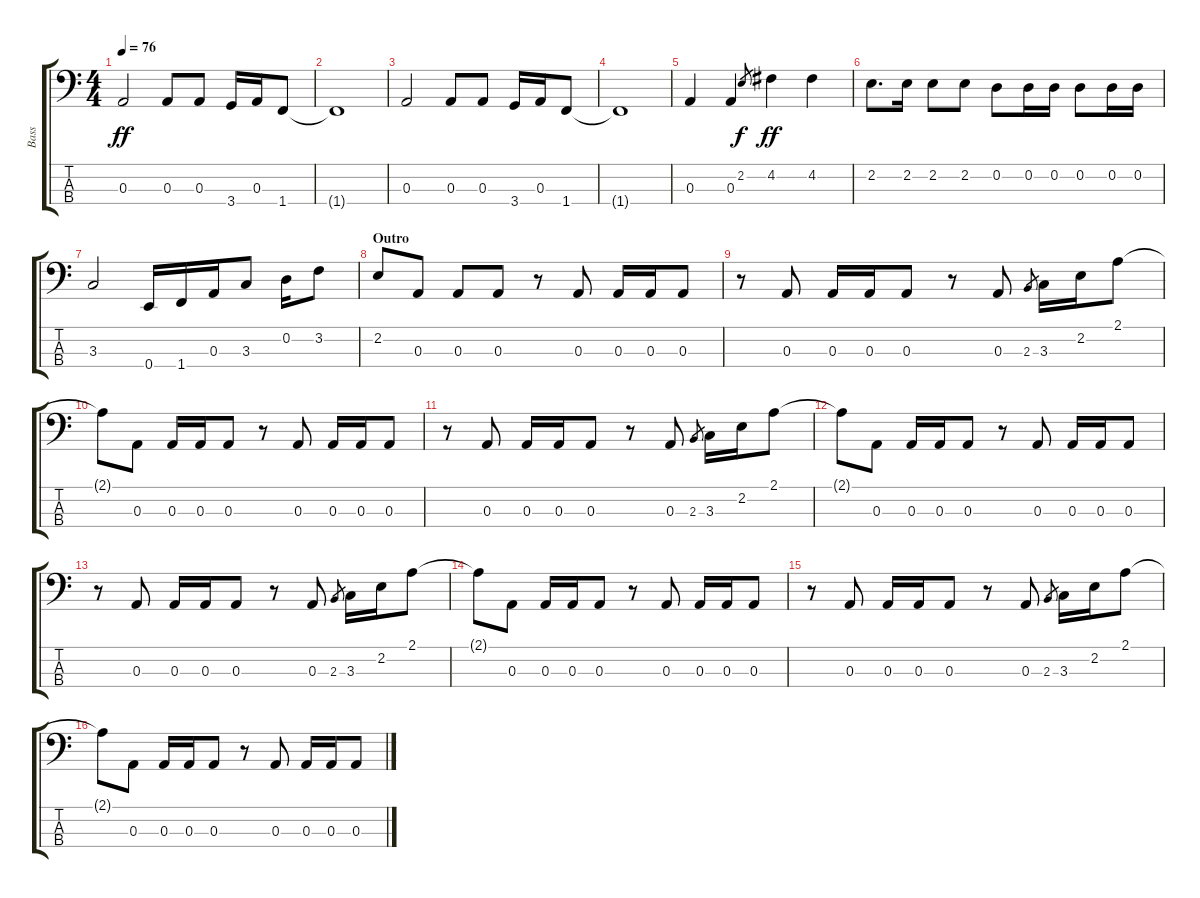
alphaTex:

\track ("Bass" "Bass") {instrument electricbasspick}
\staff {score tabs}
\tuning (G2 D2 A1 E1) {hide}
\ts (4 4)
\tempo 76
\clef f4
\ks c
0.3.2{dy ff} 0.3.8 0.3.8 3.4.16 0.3.16 1.4.8 |
1.4{t}.1 |
0.3.2 0.3.8 0.3.8 3.4.16 0.3.16 1.4.8 |
1.4{t}.1 |
0.3.4 0.3.4 2.2.8{gr dy f} 4.2.4{dy ff} 4.2.4 |
2.2.8{d} 2.2.16 2.2.8 2.2.8 0.2.8 0.2.16 0.2.16 0.2.8 0.2.16 0.2.16 |
3.3.2 0.4.16 1.4.16 0.3.16 3.3.8 0.2.16 3.2.8 |
\section ("" "Outro")
2.2.8 0.3.8 0.3.8 0.3.8 r.8 0.3.8 0.3.16 0.3.16 0.3.8 |
r.8 0.3.8 0.3.16 0.3.16 0.3.8 r.8 0.3.8 2.3.8{gr} 3.3.16 2.2.16 2.1.8 |
2.1{t}.8 0.3.8 0.3.16 0.3.16 0.3.8 r.8 0.3.8 0.3.16 0.3.16 0.3.8 |
r.8 0.3.8 0.3.16 0.3.16 0.3.8 r.8 0.3.8 2.3.8{gr} 3.3.16 2.2.16 2.1.8 |
2.1{t}.8 0.3.8 0.3.16 0.3.16 0.3.8 r.8 0.3.8 0.3.16 0.3.16 0.3.8 |
r.8 0.3.8 0.3.16 0.3.16 0.3.8 r.8 0.3.8 2.3.8{gr} 3.3.16 2.2.16 2.1.8 |
2.1{t}.8 0.3.8 0.3.16 0.3.16 0.3.8 r.8 0.3.8 0.3.16 0.3.16 0.3.8 |
r.8 0.3.8 0.3.16 0.3.16 0.3.8 r.8 0.3.8 2.3.8{gr} 3.3.16 2.2.16 2.1.8 |
2.1{t}.8 0.3.8 0.3.16 0.3.16 0.3.8 r.8 0.3.8 0.3.16 0.3.16 0.3.8
